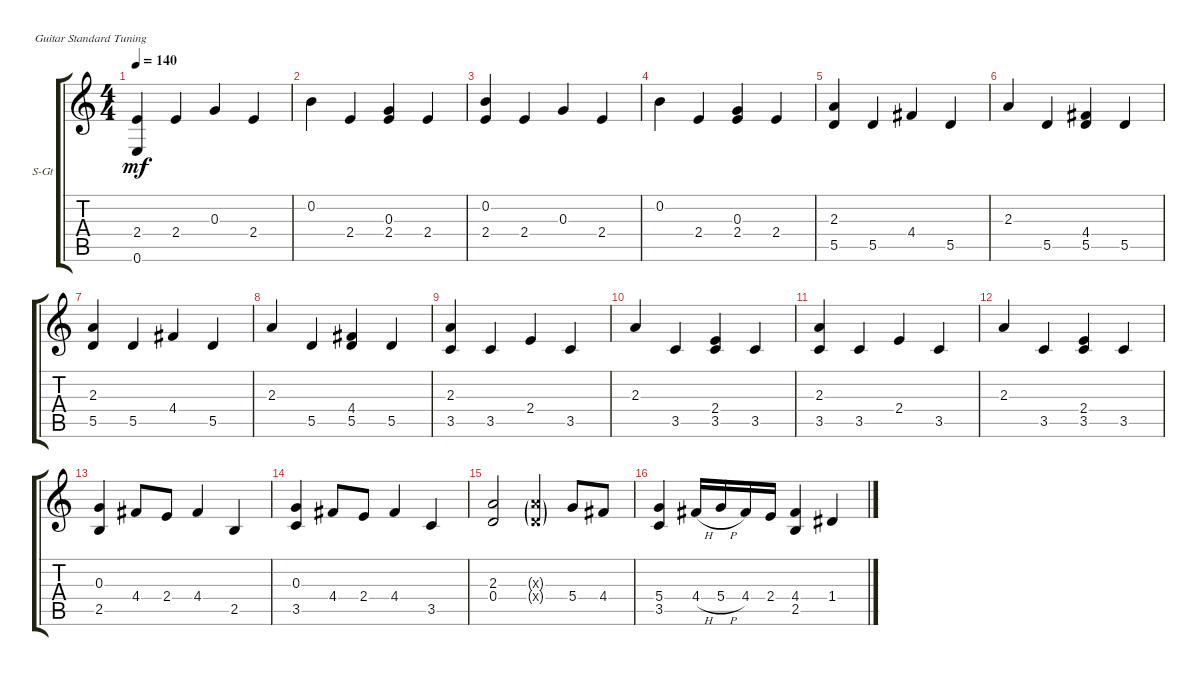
\defaultSystemsLayout 4
\bracketExtendMode groupsimilarinstruments
\firstSystemTrackNameOrientation horizontal
\otherSystemsTrackNameOrientation horizontal
\track ("Steel Guitar" "S-Gt") {instrument acousticguitarsteel}
\staff {score tabs}
\tuning (E4 B3 G3 D3 A2 E2)
\ts (4 4)
\tempo 140
\clef g2
\ks c
(2.4 0.6).4{dy mf} 2.4.4 0.3.4 2.4.4 |
0.2.4 2.4.4 (2.4 0.3).4 2.4.4 |
(0.2 2.4).4 2.4.4 0.3.4 2.4.4 |
0.2.4 2.4.4 (2.4 0.3).4 2.4.4 |
(2.3 5.5).4 5.5.4 4.4.4 5.5.4 |
2.3.4 5.5.4 (5.5 4.4).4 5.5.4 |
(2.3 5.5).4 5.5.4 4.4.4 5.5.4 |
2.3.4 5.5.4 (5.5 4.4).4 5.5.4 |
(2.3 3.5).4 3.5.4 2.4.4 3.5.4 |
2.3.4 3.5.4 (3.5 2.4).4 3.5.4 |
(2.3 3.5).4 3.5.4 2.4.4 3.5.4 |
2.3.4 3.5.4 (3.5 2.4).4 3.5.4 |
(2.5 0.3).4 4.4.8 2.4.8 4.4.4 2.5.4 |
(3.5 0.3).4 4.4.8 2.4.8 4.4.4 3.5.4 |
(2.3 0.4).2 (2.3{g x} 0.4{g x}).4 5.4.8 4.4.8 |
(5.4 3.5).4 4.4{h}.16 5.4{h}.16 4.4.16 2.4.16 (4.4 2.5).4 1.4.4
